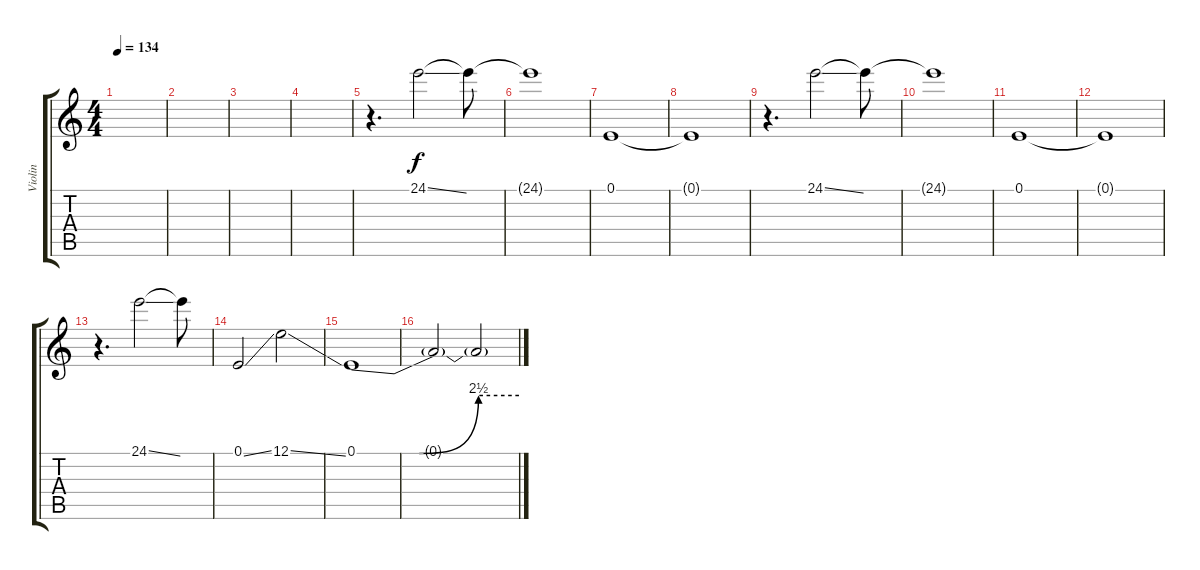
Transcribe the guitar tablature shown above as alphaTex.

\track ("Violin" "Violin") {instrument violin}
\staff {score tabs}
\tuning (E4 B3 G3 D3 A2 E2) {hide}
\ts (4 4)
\tempo 134
\clef g2
\ks c
|
|
|
|
r.4{d} 24.1{ss}.2 24.1{t}.8 |
24.1{t}.1 |
0.1.1 |
0.1{t}.1 |
r.4{d} 24.1{ss}.2 24.1{t}.8 |
24.1{t}.1 |
0.1.1 |
0.1{t}.1 |
r.4{d} 24.1{ss}.2 24.1{t}.8 |
0.1{ss}.2 12.1{ss}.2 |
0.1{be (custom 0 0 23 0 45 10 60 10)}.1 |
0.1{t}.2 0.1{t}.2
